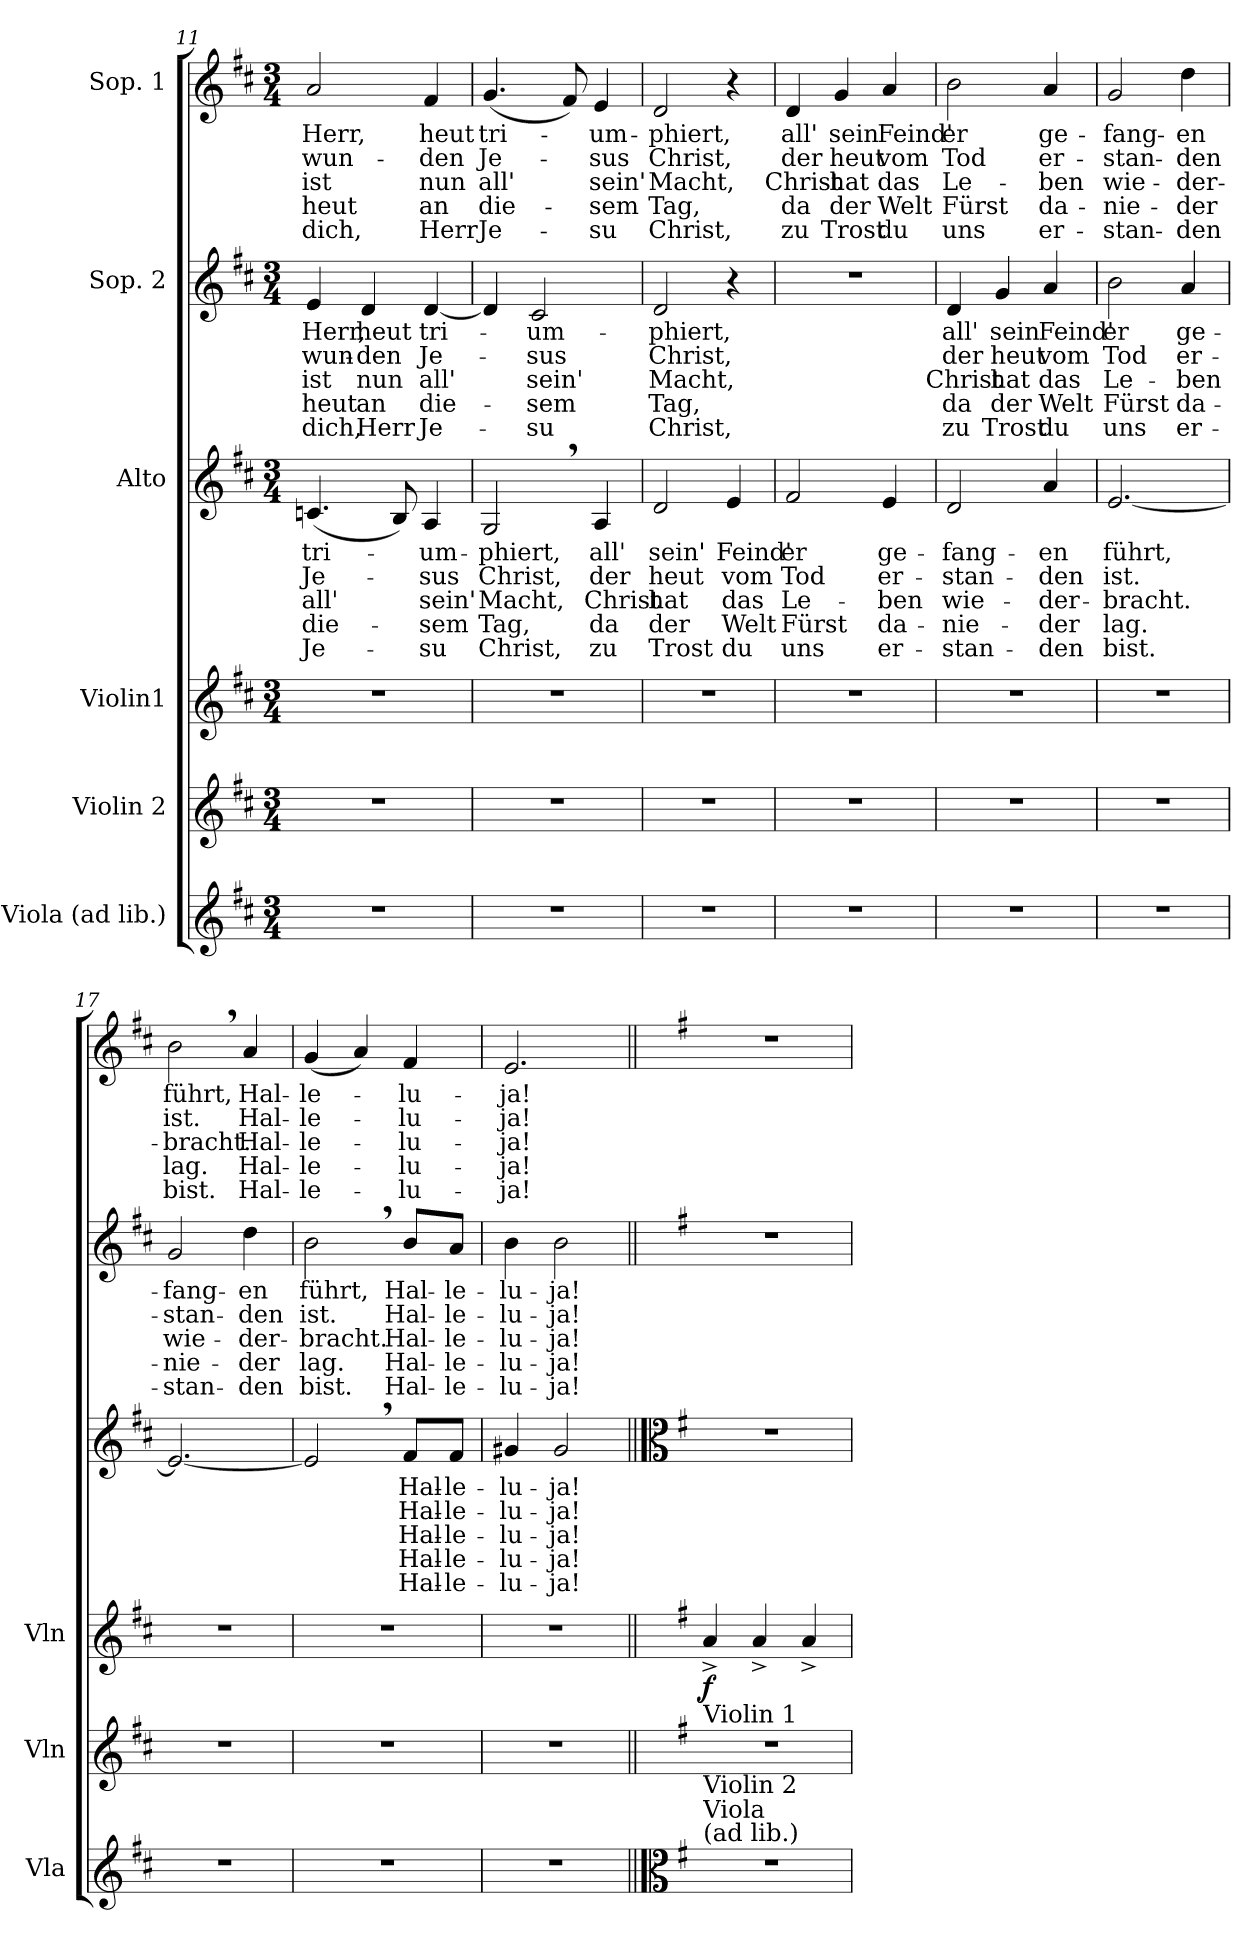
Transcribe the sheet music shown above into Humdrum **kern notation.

**kern	**kern	**kern	**dynam	**kern	**text	**text	**text	**text	**text	**kern	**text	**text	**text	**text	**text	**kern	**text	**text	**text	**text	**text
*part6	*part5	*part4	*part4	*part3	*part3	*part3	*part3	*part3	*part3	*part2	*part2	*part2	*part2	*part2	*part2	*part1	*part1	*part1	*part1	*part1	*part1
*staff6	*staff5	*staff4	*staff4	*staff3	*staff3	*staff3	*staff3	*staff3	*staff3	*staff2	*staff2	*staff2	*staff2	*staff2	*staff2	*staff1	*staff1	*staff1	*staff1	*staff1	*staff1
*I"Viola (ad lib.)	*I"Violin 2	*I"Violin1	*	*I"Alto	*	*	*	*	*	*I"Sop. 2	*	*	*	*	*	*I"Sop. 1	*	*	*	*	*
*I'Vla	*I'Vln	*I'Vln	*	*	*	*	*	*	*	*	*	*	*	*	*	*	*	*	*	*	*
!!LO:PB:g=z
*clefG2	*clefG2	*clefG2	*	*clefG2	*	*	*	*	*	*clefG2	*	*	*	*	*	*clefG2	*	*	*	*	*
*k[f#c#]	*k[f#c#]	*k[f#c#]	*	*k[f#c#]	*	*	*	*	*	*k[f#c#]	*	*	*	*	*	*k[f#c#]	*	*	*	*	*
*D:	*D:	*D:	*	*D:	*	*	*	*	*	*D:	*	*	*	*	*	*D:	*	*	*	*	*
*M3/4	*M3/4	*M3/4	*	*M3/4	*	*	*	*	*	*M3/4	*	*	*	*	*	*M3/4	*	*	*	*	*
=11	=11	=11	=11	=11	=11	=11	=11	=11	=11	=11	=11	=11	=11	=11	=11	=11	=11	=11	=11	=11	=11
!	!	!	!	!	!LO:LY:b	!LO:LY:b	!LO:LY:b	!LO:LY:b	!LO:LY:b	!	!	!	!	!	!	!	!	!	!	!	!
!	!	!	!	!	!	!	!	!	!	!	!LO:LY:b	!LO:LY:b	!LO:LY:b	!LO:LY:b	!LO:LY:b	!	!	!	!	!	!
!	!	!	!	!	!	!	!	!	!	!	!	!	!	!	!	!	!LO:LY:b	!LO:LY:b	!LO:LY:b	!LO:LY:b	!LO:LY:b
2.r	2.r	2.r	.	(<4.cn/	tri-	Je-	all'	die-	Je-	4e/	Herr,	-wun-	ist	heut	dich,	2a/	Herr,	-wun-	ist	heut	dich,
!	!	!	!	!	!	!	!	!	!	!	!LO:LY:b	!LO:LY:b	!LO:LY:b	!LO:LY:b	!LO:LY:b	!	!	!	!	!	!
.	.	.	.	.	.	.	.	.	.	4d/	heut	-den	nun	an	Herr	.	.	.	.	.	.
.	.	.	.	8B/)	.	.	.	.	.	.	.	.	.	.	.	.	.	.	.	.	.
!	!	!	!	!	!LO:LY:b	!LO:LY:b	!LO:LY:b	!LO:LY:b	!LO:LY:b	!	!	!	!	!	!	!	!	!	!	!	!
!	!	!	!	!	!	!	!	!	!	!	!LO:LY:b	!LO:LY:b	!LO:LY:b	!LO:LY:b	!LO:LY:b	!	!	!	!	!	!
!	!	!	!	!	!	!	!	!	!	!	!	!	!	!	!	!	!LO:LY:b	!LO:LY:b	!LO:LY:b	!LO:LY:b	!LO:LY:b
.	.	.	.	4A/	-um-	-sus	sein'	-sem	-su	[4d/	tri-	Je-	all'	die-	Je-	4f#/	heut	-den	nun	an	Herr
=12	=12	=12	=12	=12	=12	=12	=12	=12	=12	=12	=12	=12	=12	=12	=12	=12	=12	=12	=12	=12	=12
!	!	!	!	!	!LO:LY:b	!LO:LY:b	!LO:LY:b	!LO:LY:b	!LO:LY:b	!	!	!	!	!	!	!	!	!	!	!	!
!	!	!	!	!	!	!	!	!	!	!	!	!	!	!	!	!	!LO:LY:b	!LO:LY:b	!LO:LY:b	!LO:LY:b	!LO:LY:b
2.r	2.r	2.r	.	2G,>/	-phiert,	Christ,	Macht,	Tag,	Christ,	4d/]	.	.	.	.	.	(<4.g/	tri-	Je-	all'	die-	Je-
!	!	!	!	!	!	!	!	!	!	!	!LO:LY:b	!LO:LY:b	!LO:LY:b	!LO:LY:b	!LO:LY:b	!	!	!	!	!	!
.	.	.	.	.	.	.	.	.	.	2c#/	-um-	-sus	sein'	-sem	-su	.	.	.	.	.	.
.	.	.	.	.	.	.	.	.	.	.	.	.	.	.	.	8f#/)	.	.	.	.	.
!	!	!	!	!	!LO:LY:b	!LO:LY:b	!LO:LY:b	!LO:LY:b	!LO:LY:b	!	!	!	!	!	!	!	!	!	!	!	!
!	!	!	!	!	!	!	!	!	!	!	!	!	!	!	!	!	!LO:LY:b	!LO:LY:b	!LO:LY:b	!LO:LY:b	!LO:LY:b
.	.	.	.	4A/	all'	der	Christ	da	zu	.	.	.	.	.	.	4e/	-um-	-sus	sein'	-sem	-su
=13	=13	=13	=13	=13	=13	=13	=13	=13	=13	=13	=13	=13	=13	=13	=13	=13	=13	=13	=13	=13	=13
!	!	!	!	!	!LO:LY:b	!LO:LY:b	!LO:LY:b	!LO:LY:b	!LO:LY:b	!	!	!	!	!	!	!	!	!	!	!	!
!	!	!	!	!	!	!	!	!	!	!	!LO:LY:b	!LO:LY:b	!LO:LY:b	!LO:LY:b	!LO:LY:b	!	!	!	!	!	!
!	!	!	!	!	!	!	!	!	!	!	!	!	!	!	!	!	!LO:LY:b	!LO:LY:b	!LO:LY:b	!LO:LY:b	!LO:LY:b
2.r	2.r	2.r	.	2d/	sein'	heut	hat	der	Trost	2d/	-phiert,	Christ,	Macht,	Tag,	Christ,	2d/	-phiert,	Christ,	Macht,	Tag,	Christ,
!	!	!	!	!	!LO:LY:b	!LO:LY:b	!LO:LY:b	!LO:LY:b	!LO:LY:b	!	!	!	!	!	!	!	!	!	!	!	!
.	.	.	.	4e/	Feind'	vom	das	Welt	du	4r	.	.	.	.	.	4r	.	.	.	.	.
=14	=14	=14	=14	=14	=14	=14	=14	=14	=14	=14	=14	=14	=14	=14	=14	=14	=14	=14	=14	=14	=14
!	!	!	!	!	!LO:LY:b	!LO:LY:b	!LO:LY:b	!LO:LY:b	!LO:LY:b	!	!	!	!	!	!	!	!	!	!	!	!
!	!	!	!	!	!	!	!	!	!	!	!	!	!	!	!	!	!LO:LY:b	!LO:LY:b	!LO:LY:b	!LO:LY:b	!LO:LY:b
2.r	2.r	2.r	.	2f#/	er	Tod	Le-	Fürst	uns	2.r	.	.	.	.	.	4d/	all'	der	Christ	da	zu
!	!	!	!	!	!	!	!	!	!	!	!	!	!	!	!	!	!LO:LY:b	!LO:LY:b	!LO:LY:b	!LO:LY:b	!LO:LY:b
.	.	.	.	.	.	.	.	.	.	.	.	.	.	.	.	4g/	sein'	heut	hat	der	Trost
!	!	!	!	!	!LO:LY:b	!LO:LY:b	!LO:LY:b	!LO:LY:b	!LO:LY:b	!	!	!	!	!	!	!	!	!	!	!	!
!	!	!	!	!	!	!	!	!	!	!	!	!	!	!	!	!	!LO:LY:b	!LO:LY:b	!LO:LY:b	!LO:LY:b	!LO:LY:b
.	.	.	.	4e/	ge-	er-	-ben	da-	er-	.	.	.	.	.	.	4a/	Feind'	vom	das	Welt	du
=15	=15	=15	=15	=15	=15	=15	=15	=15	=15	=15	=15	=15	=15	=15	=15	=15	=15	=15	=15	=15	=15
!	!	!	!	!	!LO:LY:b	!LO:LY:b	!LO:LY:b	!LO:LY:b	!LO:LY:b	!	!	!	!	!	!	!	!	!	!	!	!
!	!	!	!	!	!	!	!	!	!	!	!LO:LY:b	!LO:LY:b	!LO:LY:b	!LO:LY:b	!LO:LY:b	!	!	!	!	!	!
!	!	!	!	!	!	!	!	!	!	!	!	!	!	!	!	!	!LO:LY:b	!LO:LY:b	!LO:LY:b	!LO:LY:b	!LO:LY:b
2.r	2.r	2.r	.	2d/	-fang-	-stan-	wie-	-nie-	-stan-	4d/	all'	der	Christ	da	zu	2b\	er	Tod	Le-	Fürst	uns
!	!	!	!	!	!	!	!	!	!	!	!LO:LY:b	!LO:LY:b	!LO:LY:b	!LO:LY:b	!LO:LY:b	!	!	!	!	!	!
.	.	.	.	.	.	.	.	.	.	4g/	sein'	heut	hat	der	Trost	.	.	.	.	.	.
!	!	!	!	!	!LO:LY:b	!LO:LY:b	!LO:LY:b	!LO:LY:b	!LO:LY:b	!	!	!	!	!	!	!	!	!	!	!	!
!	!	!	!	!	!	!	!	!	!	!	!LO:LY:b	!LO:LY:b	!LO:LY:b	!LO:LY:b	!LO:LY:b	!	!	!	!	!	!
!	!	!	!	!	!	!	!	!	!	!	!	!	!	!	!	!	!LO:LY:b	!LO:LY:b	!LO:LY:b	!LO:LY:b	!LO:LY:b
.	.	.	.	4a/	-en	-den	-der-	-der	-den	4a/	Feind'	vom	das	Welt	du	4a/	ge-	er-	-ben	da-	er-
!!LO:LB:g=z
=16	=16	=16	=16	=16	=16	=16	=16	=16	=16	=16	=16	=16	=16	=16	=16	=16	=16	=16	=16	=16	=16
!	!	!	!	!	!LO:LY:b	!LO:LY:b	!LO:LY:b	!LO:LY:b	!LO:LY:b	!	!	!	!	!	!	!	!	!	!	!	!
!	!	!	!	!	!	!	!	!	!	!	!LO:LY:b	!LO:LY:b	!LO:LY:b	!LO:LY:b	!LO:LY:b	!	!	!	!	!	!
!	!	!	!	!	!	!	!	!	!	!	!	!	!	!	!	!	!LO:LY:b	!LO:LY:b	!LO:LY:b	!LO:LY:b	!LO:LY:b
2.r	2.r	2.r	.	[2.e/	führt,	ist.	-bracht.	lag.	bist.	2b\	er	Tod	Le-	Fürst	uns	2g/	-fang-	-stan-	wie-	-nie-	-stan-
!	!	!	!	!	!	!	!	!	!	!	!LO:LY:b	!LO:LY:b	!LO:LY:b	!LO:LY:b	!LO:LY:b	!	!	!	!	!	!
!	!	!	!	!	!	!	!	!	!	!	!	!	!	!	!	!	!LO:LY:b	!LO:LY:b	!LO:LY:b	!LO:LY:b	!LO:LY:b
.	.	.	.	.	.	.	.	.	.	4a/	ge-	er-	-ben	da-	er-	4dd\	-en	-den	-der-	-der	-den
=17	=17	=17	=17	=17	=17	=17	=17	=17	=17	=17	=17	=17	=17	=17	=17	=17	=17	=17	=17	=17	=17
!	!	!	!	!	!	!	!	!	!	!	!LO:LY:b	!LO:LY:b	!LO:LY:b	!LO:LY:b	!LO:LY:b	!	!	!	!	!	!
!	!	!	!	!	!	!	!	!	!	!	!	!	!	!	!	!	!LO:LY:b	!LO:LY:b	!LO:LY:b	!LO:LY:b	!LO:LY:b
2.r	2.r	2.r	.	2.e/_	.	.	.	.	.	2g/	-fang-	-stan-	wie-	-nie-	-stan-	2b,>\	führt,	ist.	-bracht.	lag.	bist.
!	!	!	!	!	!	!	!	!	!	!	!LO:LY:b	!LO:LY:b	!LO:LY:b	!LO:LY:b	!LO:LY:b	!	!	!	!	!	!
!	!	!	!	!	!	!	!	!	!	!	!	!	!	!	!	!	!LO:LY:b	!LO:LY:b	!LO:LY:b	!LO:LY:b	!LO:LY:b
.	.	.	.	.	.	.	.	.	.	4dd\	-en	-den	-der-	-der	-den	4a/	Hal-	Hal-	Hal-	Hal-	Hal-
=18	=18	=18	=18	=18	=18	=18	=18	=18	=18	=18	=18	=18	=18	=18	=18	=18	=18	=18	=18	=18	=18
!	!	!	!	!	!	!	!	!	!	!	!LO:LY:b	!LO:LY:b	!LO:LY:b	!LO:LY:b	!LO:LY:b	!	!	!	!	!	!
!	!	!	!	!	!	!	!	!	!	!	!	!	!	!	!	!	!LO:LY:b	!LO:LY:b	!LO:LY:b	!LO:LY:b	!LO:LY:b
2.r	2.r	2.r	.	2e,>/]	.	.	.	.	.	2b,>\	führt,	ist.	-bracht.	lag.	bist.	(<4g/	-le-	-le-	-le-	-le-	-le-
.	.	.	.	.	.	.	.	.	.	.	.	.	.	.	.	4a/)	.	.	.	.	.
!	!	!	!	!	!LO:LY:b	!LO:LY:b	!LO:LY:b	!LO:LY:b	!LO:LY:b	!	!	!	!	!	!	!	!	!	!	!	!
!	!	!	!	!	!	!	!	!	!	!	!LO:LY:b	!LO:LY:b	!LO:LY:b	!LO:LY:b	!LO:LY:b	!	!	!	!	!	!
!	!	!	!	!	!	!	!	!	!	!	!	!	!	!	!	!	!LO:LY:b	!LO:LY:b	!LO:LY:b	!LO:LY:b	!LO:LY:b
.	.	.	.	8f#/L	Hal-	Hal-	Hal-	Hal-	Hal-	8b/L	Hal-	Hal-	Hal-	Hal-	Hal-	4f#/	-lu-	-lu-	-lu-	-lu-	-lu-
!	!	!	!	!	!LO:LY:b	!LO:LY:b	!LO:LY:b	!LO:LY:b	!LO:LY:b	!	!	!	!	!	!	!	!	!	!	!	!
!	!	!	!	!	!	!	!	!	!	!	!LO:LY:b	!LO:LY:b	!LO:LY:b	!LO:LY:b	!LO:LY:b	!	!	!	!	!	!
.	.	.	.	8f#/J	-le-	-le-	-le-	-le-	-le-	8a/J	-le-	-le-	-le-	-le-	-le-	.	.	.	.	.	.
=19	=19	=19	=19	=19	=19	=19	=19	=19	=19	=19	=19	=19	=19	=19	=19	=19	=19	=19	=19	=19	=19
!	!	!	!	!	!LO:LY:b	!LO:LY:b	!LO:LY:b	!LO:LY:b	!LO:LY:b	!	!	!	!	!	!	!	!	!	!	!	!
!	!	!	!	!	!	!	!	!	!	!	!LO:LY:b	!LO:LY:b	!LO:LY:b	!LO:LY:b	!LO:LY:b	!	!	!	!	!	!
!	!	!	!	!	!	!	!	!	!	!	!	!	!	!	!	!	!LO:LY:b	!LO:LY:b	!LO:LY:b	!LO:LY:b	!LO:LY:b
2.r	2.r	2.r	.	4g#X/	-lu-	-lu-	-lu-	-lu-	-lu-	4b\	-lu-	-lu-	-lu-	-lu-	-lu-	2.e/	-ja!	-ja!	-ja!	-ja!	-ja!
!	!	!	!	!	!LO:LY:b	!LO:LY:b	!LO:LY:b	!LO:LY:b	!LO:LY:b	!	!	!	!	!	!	!	!	!	!	!	!
!	!	!	!	!	!	!	!	!	!	!	!LO:LY:b	!LO:LY:b	!LO:LY:b	!LO:LY:b	!LO:LY:b	!	!	!	!	!	!
.	.	.	.	2g#/	-ja!	-ja!	-ja!	-ja!	-ja!	2b\	-ja!	-ja!	-ja!	-ja!	-ja!	.	.	.	.	.	.
!!LO:PB:g=z
=20||	=20||	=20||	=20||	=20||	=20||	=20||	=20||	=20||	=20||	=20||	=20||	=20||	=20||	=20||	=20||	=20||	=20||	=20||	=20||	=20||	=20||
*clefC3	*	*	*	*clefC3	*	*	*	*	*	*	*	*	*	*	*	*	*	*	*	*	*
*k[f#]	*k[f#]	*k[f#]	*	*k[f#]	*	*	*	*	*	*k[f#]	*	*	*	*	*	*k[f#]	*	*	*	*	*
*G:	*G:	*G:	*	*G:	*	*	*	*	*	*G:	*	*	*	*	*	*G:	*	*	*	*	*
!	!	!LO:TX:b:t=Violin 1	!	!	!	!	!	!	!	!	!	!	!	!	!	!	!	!	!	!	!
!	!LO:TX:b:t=Violin 2	!	!	!	!	!	!	!	!	!	!	!	!	!	!	!	!	!	!	!	!
!LO:TX:a:t=Viola\n(ad lib.)	!	!	!	!	!	!	!	!	!	!	!	!	!	!	!	!	!	!	!	!	!
!	!	!	!LO:DY:b	!	!	!	!	!	!	!	!	!	!	!	!	!	!	!	!	!	!
2.r	2.r	4a^</	f	2.r	.	.	.	.	.	2.r	.	.	.	.	.	2.r	.	.	.	.	.
.	.	4a^</	.	.	.	.	.	.	.	.	.	.	.	.	.	.	.	.	.	.	.
.	.	4a^</	.	.	.	.	.	.	.	.	.	.	.	.	.	.	.	.	.	.	.
=	=	=	=	=	=	=	=	=	=	=	=	=	=	=	=	=	=	=	=	=	=
*-	*-	*-	*-	*-	*-	*-	*-	*-	*-	*-	*-	*-	*-	*-	*-	*-	*-	*-	*-	*-	*-
